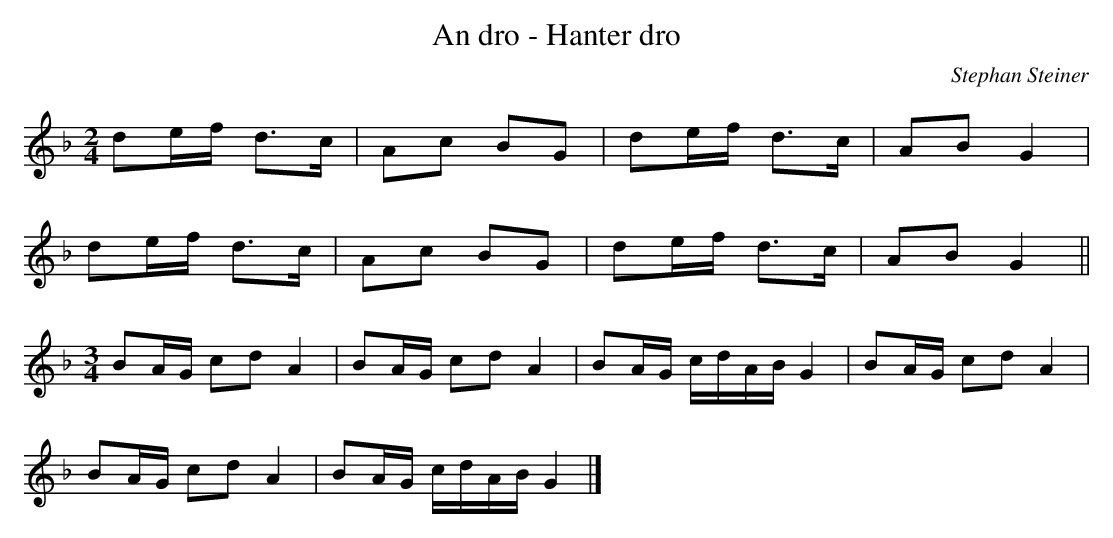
X:1
T:An dro - Hanter dro
C:Stephan Steiner
M:2/4
L:1/8
K:Gdorian
de/f/ d>c|Ac BG|de/f/ d>c|ABG2|
 de/f/ d>c|Ac BG|de/f/ d>c|AB G2||
M:3/4
BA/G/ cd A2|BA/G/ cdA2 |BA/G/ c/d/A/B/G2|BA/G/ cdA2|
BA/G/ cd A2|BA/G/ c/d/A/B/G2|]
